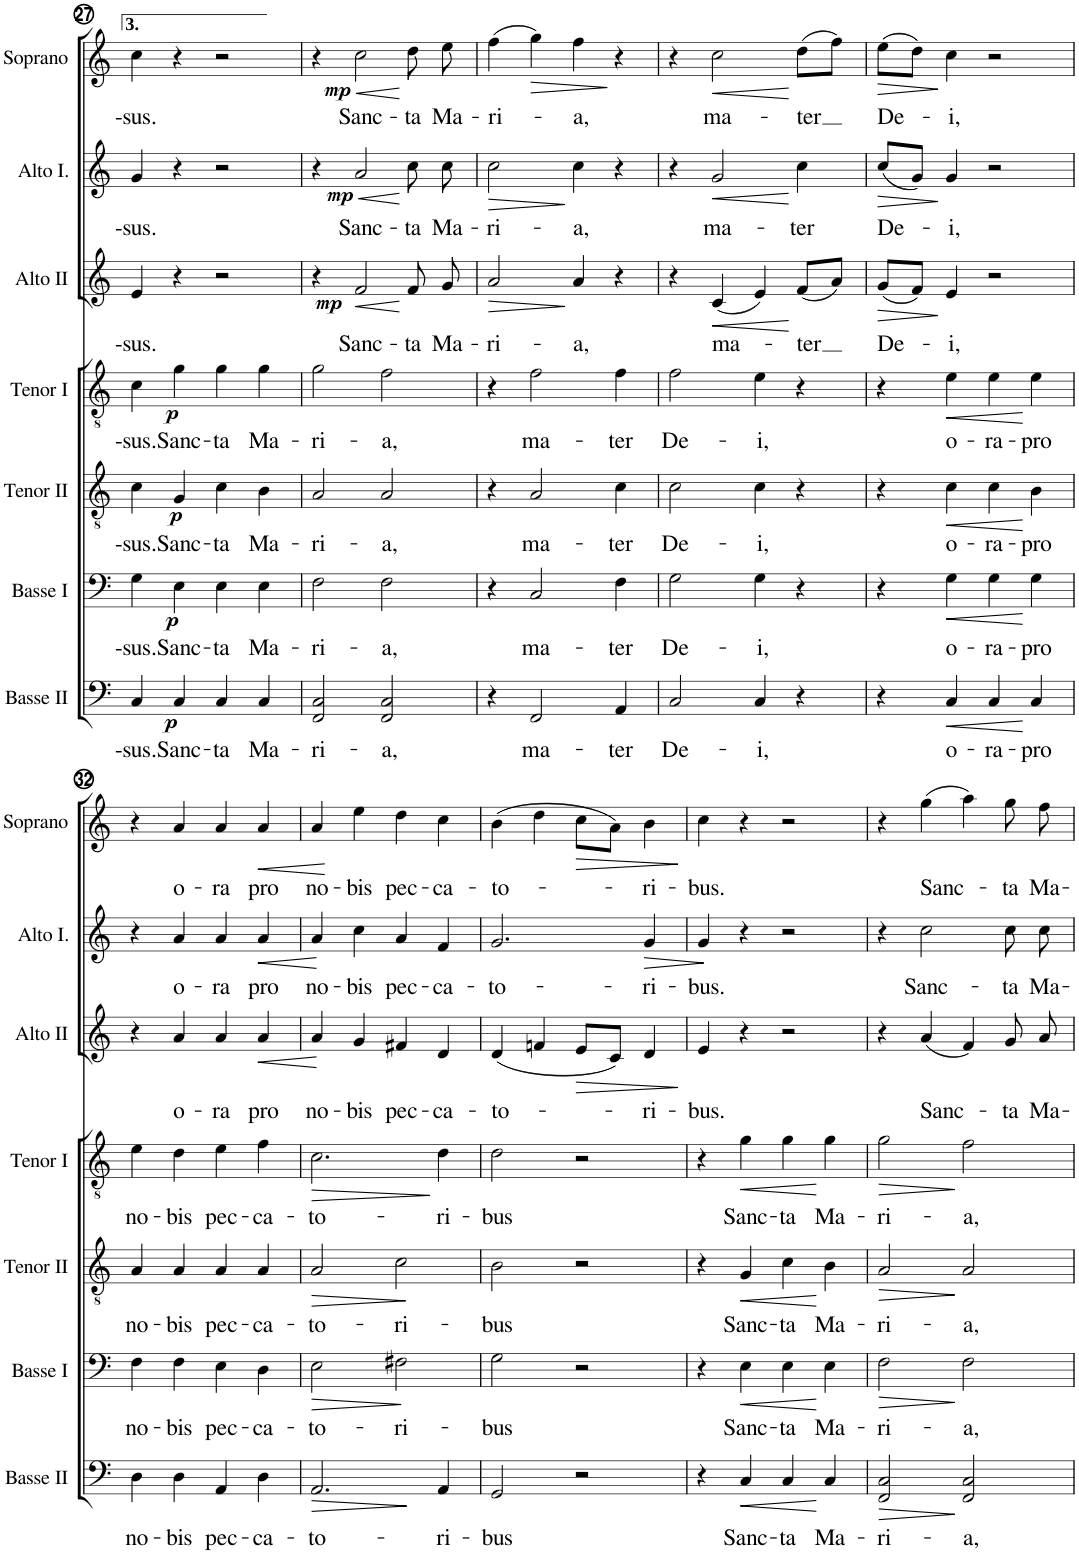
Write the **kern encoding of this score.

**kern	**text	**dynam	**kern	**text	**dynam	**kern	**text	**dynam	**kern	**text	**dynam	**kern	**text	**dynam	**kern	**text	**dynam	**kern	**text	**dynam
*part7	*part7	*part7	*part6	*part6	*part6	*part5	*part5	*part5	*part4	*part4	*part4	*part3	*part3	*part3	*part2	*part2	*part2	*part1	*part1	*part1
*staff7	*staff7	*staff7	*staff6	*staff6	*staff6	*staff5	*staff5	*staff5	*staff4	*staff4	*staff4	*staff3	*staff3	*staff3	*staff2	*staff2	*staff2	*staff1	*staff1	*staff1
*I"Basse II	*	*	*I"Basse I	*	*	*I"Ténor II	*	*	*I"Ténor I	*	*	*I"Alto	*	*	*I"Alto	*	*	*I"Soprano	*	*
*I'Basse II	*	*	*I'Basse I	*	*	*	*	*	*	*	*	*	*	*	*	*	*	*I'Soprano	*	*
!!LO:PB:g=z
*clefF4	*	*	*clefF4	*	*	*clefGv2	*	*	*clefGv2	*	*	*clefG2	*	*	*clefG2	*	*	*clefG2	*	*
*k[]	*	*	*k[]	*	*	*k[]	*	*	*k[]	*	*	*k[]	*	*	*k[]	*	*	*k[]	*	*
*M4/4	*	*	*M4/4	*	*	*M4/4	*	*	*M4/4	*	*	*M4/4	*	*	*M4/4	*	*	*M4/4	*	*
=27	=27	=27	=27	=27	=27	=27	=27	=27	=27	=27	=27	=27	=27	=27	=27	=27	=27	=27	=27	=27
!	!LO:LY:b	!	!	!LO:LY:b	!	!	!LO:LY:b	!	!	!LO:LY:b	!	!	!LO:LY:b	!	!	!LO:LY:b	!	!	!LO:LY:b	!
4C/	-sus.	.	4G\	-sus.	.	4c\	-sus.	.	4c\	-sus.	.	4e/	-sus.	.	4g/	-sus.	.	4cc\	-sus.	.
!	!LO:LY:b	!LO:DY:b	!	!LO:LY:b	!LO:DY:b	!	!LO:LY:b	!LO:DY:b	!	!LO:LY:b	!LO:DY:b	!	!	!	!	!	!	!	!	!
4C/	Sanc-	p	4E\	Sanc-	p	4G/	Sanc-	p	4g\	Sanc-	p	4r	.	.	4r	.	.	4r	.	.
!	!LO:LY:b	!	!	!LO:LY:b	!	!	!LO:LY:b	!	!	!LO:LY:b	!	!	!	!	!	!	!	!	!	!
4C/	-ta	.	4E\	-ta	.	4c\	-ta	.	4g\	-ta	.	2r	.	.	2r	.	.	2r	.	.
!	!LO:LY:b	!	!	!LO:LY:b	!	!	!LO:LY:b	!	!	!LO:LY:b	!	!	!	!	!	!	!	!	!	!
4C/	Ma-	.	4E\	Ma-	.	4B\	Ma-	.	4g\	Ma-	.	.	.	.	.	.	.	.	.	.
=28	=28	=28	=28	=28	=28	=28	=28	=28	=28	=28	=28	=28	=28	=28	=28	=28	=28	=28	=28	=28
!	!LO:LY:b	!	!	!LO:LY:b	!	!	!LO:LY:b	!	!	!LO:LY:b	!	!	!	!	!	!	!	!	!	!
2FF/ 2C/	-ri-	.	2F\	-ri-	.	2A/	-ri-	.	2g\	-ri-	.	4r	.	.	4r	.	.	4r	.	.
!	!	!	!	!	!	!	!	!	!	!	!	!	!LO:LY:b	!LO:HP:b	!	!LO:LY:b	!LO:HP:b	!	!LO:LY:b	!LO:HP:b
!	!	!	!	!	!	!	!	!	!	!	!	!	!	!LO:DY:n=1:b	!	!	!LO:DY:n=1:b	!	!	!LO:DY:n=1:b
.	.	.	.	.	.	.	.	.	.	.	.	2f/	Sanc-	< mp	2a/	Sanc-	< mp	2cc\	Sanc-	< mp
!	!LO:LY:b	!	!	!LO:LY:b	!	!	!LO:LY:b	!	!	!LO:LY:b	!	!	!	!	!	!	!	!	!	!
2FF/ 2C/	-a,	.	2F\	-a,	.	2A/	-a,	.	2f\	-a,	.	.	.	.	.	.	.	.	.	.
!	!	!	!	!	!	!	!	!	!	!	!	!	!LO:LY:b	!	!	!LO:LY:b	!	!	!LO:LY:b	!
.	.	.	.	.	.	.	.	.	.	.	.	8f/	-ta	[	8cc\	-ta	[	8dd\	-ta	[
!	!	!	!	!	!	!	!	!	!	!	!	!	!LO:LY:b	!	!	!LO:LY:b	!	!	!LO:LY:b	!
.	.	.	.	.	.	.	.	.	.	.	.	8g/	Ma-	.	8cc\	Ma-	.	8ee\	Ma-	.
=29	=29	=29	=29	=29	=29	=29	=29	=29	=29	=29	=29	=29	=29	=29	=29	=29	=29	=29	=29	=29
!	!	!	!	!	!	!	!	!	!	!	!	!	!LO:LY:b	!LO:HP:b	!	!LO:LY:b	!LO:HP:b	!	!LO:LY:b	!
4r	.	.	4r	.	.	4r	.	.	4r	.	.	2a/	-ri-	>	2cc\	-ri-	>	(4ff\	-ri-	.
!	!LO:LY:b	!	!	!LO:LY:b	!	!	!LO:LY:b	!	!	!LO:LY:b	!	!	!	!	!	!	!	!	!	!LO:HP:b
2FF/	ma-	.	2C/	ma-	.	2A/	ma-	.	2f\	ma-	.	.	.	.	.	.	.	4gg\)	.	>
!	!	!	!	!	!	!	!	!	!	!	!	!	!LO:LY:b	!	!	!LO:LY:b	!	!	!LO:LY:b	!
.	.	.	.	.	.	.	.	.	.	.	.	4a/	-a,	]	4cc\	-a,	]	4ff\	-a,	.
!	!LO:LY:b	!	!	!LO:LY:b	!	!	!LO:LY:b	!	!	!LO:LY:b	!	!	!	!	!	!	!	!	!	!
4AA/	-ter	.	4F\	-ter	.	4c\	-ter	.	4f\	-ter	.	4r	.	.	4r	.	.	4r	.	]
=30	=30	=30	=30	=30	=30	=30	=30	=30	=30	=30	=30	=30	=30	=30	=30	=30	=30	=30	=30	=30
!	!LO:LY:b	!	!	!LO:LY:b	!	!	!LO:LY:b	!	!	!LO:LY:b	!	!	!	!	!	!	!	!	!	!
2C/	De-	.	2G\	De-	.	2c\	De-	.	2f\	De-	.	4r	.	.	4r	.	.	4r	.	.
!	!	!	!	!	!	!	!	!	!	!	!	!	!LO:LY:b	!LO:HP:b	!	!LO:LY:b	!LO:HP:b	!	!LO:LY:b	!LO:HP:b
.	.	.	.	.	.	.	.	.	.	.	.	(4c/	ma-	<	2g/	ma-	<	2cc\	ma-	<
!	!LO:LY:b	!	!	!LO:LY:b	!	!	!LO:LY:b	!	!	!LO:LY:b	!	!	!	!	!	!	!	!	!	!
4C/	-i,	.	4G\	-i,	.	4c\	-i,	.	4e\	-i,	.	4e/)	.	.	.	.	.	.	.	.
!	!	!	!	!	!	!	!	!	!	!	!	!	!LO:LY:b	!	!	!LO:LY:b	!	!	!LO:LY:b	!
4r	.	.	4r	.	.	4r	.	.	4r	.	.	(8f/L	-ter	[	4cc\	-ter	[	(8dd\L	-ter	[
.	.	.	.	.	.	.	.	.	.	.	.	8a/J)	.	.	.	.	.	8ff\J)	.	.
=31	=31	=31	=31	=31	=31	=31	=31	=31	=31	=31	=31	=31	=31	=31	=31	=31	=31	=31	=31	=31
!	!	!	!	!	!	!	!	!	!	!	!	!	!LO:LY:b	!LO:HP:b	!	!LO:LY:b	!LO:HP:b	!	!LO:LY:b	!LO:HP:b
4r	.	.	4r	.	.	4r	.	.	4r	.	.	(8g/L	De-	>	(8cc/L	De-	>	(8ee\L	De-	>
.	.	.	.	.	.	.	.	.	.	.	.	8f/J)	.	.	8g/J)	.	.	8dd\J)	.	.
!	!LO:LY:b	!LO:HP:b	!	!LO:LY:b	!LO:HP:b	!	!LO:LY:b	!LO:HP:b	!	!LO:LY:b	!LO:HP:b	!	!LO:LY:b	!	!	!LO:LY:b	!	!	!LO:LY:b	!
4C/	o-	<	4G\	o-	<	4c\	o-	<	4e\	o-	<	4e/	-i,	]	4g/	-i,	]	4cc\	-i,	]
!	!LO:LY:b	!	!	!LO:LY:b	!	!	!LO:LY:b	!	!	!LO:LY:b	!	!	!	!	!	!	!	!	!	!
4C/	-ra-	.	4G\	-ra-	.	4c\	-ra-	.	4e\	-ra-	.	2r	.	.	2r	.	.	2r	.	.
!	!LO:LY:b	!	!	!LO:LY:b	!	!	!LO:LY:b	!	!	!LO:LY:b	!	!	!	!	!	!	!	!	!	!
4C/	-pro	[	4G\	-pro	[	4B\	-pro	[	4e\	-pro	[	.	.	.	.	.	.	.	.	.
!!LO:LB:g=z
=32	=32	=32	=32	=32	=32	=32	=32	=32	=32	=32	=32	=32	=32	=32	=32	=32	=32	=32	=32	=32
!	!LO:LY:b	!	!	!LO:LY:b	!	!	!LO:LY:b	!	!	!LO:LY:b	!	!	!	!	!	!	!	!	!	!
4D\	no-	.	4F\	no-	.	4A/	no-	.	4e\	no-	.	4r	.	.	4r	.	.	4r	.	.
!	!LO:LY:b	!	!	!LO:LY:b	!	!	!LO:LY:b	!	!	!LO:LY:b	!	!	!LO:LY:b	!	!	!LO:LY:b	!	!	!LO:LY:b	!
4D\	-bis	.	4F\	-bis	.	4A/	-bis	.	4d\	-bis	.	4a/	o-	.	4a/	o-	.	4a/	o-	.
!	!LO:LY:b	!	!	!LO:LY:b	!	!	!LO:LY:b	!	!	!LO:LY:b	!	!	!LO:LY:b	!	!	!LO:LY:b	!	!	!LO:LY:b	!
4AA/	pec-	.	4E\	pec-	.	4A/	pec-	.	4e\	pec-	.	4a/	-ra	.	4a/	-ra	.	4a/	-ra	.
!	!LO:LY:b	!	!	!LO:LY:b	!	!	!LO:LY:b	!	!	!LO:LY:b	!	!	!LO:LY:b	!LO:HP:b	!	!LO:LY:b	!LO:HP:b	!	!LO:LY:b	!LO:HP:b
4D\	-ca-	.	4D\	-ca-	.	4A/	-ca-	.	4f\	-ca-	.	4a/	pro	<	4a/	pro	<	4a/	pro	<
.	.	.	.	.	.	.	.	.	.	.	.	.	.	[	.	.	[	.	.	[
=33	=33	=33	=33	=33	=33	=33	=33	=33	=33	=33	=33	=33	=33	=33	=33	=33	=33	=33	=33	=33
!	!LO:LY:b	!LO:HP:b	!	!LO:LY:b	!LO:HP:b	!	!LO:LY:b	!LO:HP:b	!	!LO:LY:b	!LO:HP:b	!	!LO:LY:b	!	!	!LO:LY:b	!	!	!LO:LY:b	!
2.AA/	-to-	>	2E\	-to-	>	2A/	-to-	>	2.c\	-to-	>	4a/	no-	.	4a/	no-	.	4a/	no-	.
!	!	!	!	!	!	!	!	!	!	!	!	!	!LO:LY:b	!	!	!LO:LY:b	!	!	!LO:LY:b	!
.	.	.	.	.	.	.	.	.	.	.	.	4g/	-bis	.	4cc\	-bis	.	4ee\	-bis	.
!	!	!	!	!LO:LY:b	!	!	!LO:LY:b	!	!	!	!	!	!LO:LY:b	!	!	!LO:LY:b	!	!	!LO:LY:b	!
.	.	.	2F#X\	-ri-	.	2c\	-ri-	.	.	.	.	4f#X/	pec-	.	4a/	pec-	.	4dd\	pec-	.
!	!LO:LY:b	!	!	!	!	!	!	!	!	!LO:LY:b	!	!	!LO:LY:b	!	!	!LO:LY:b	!	!	!LO:LY:b	!
4AA/	-ri-	.	.	.	.	.	.	.	4d\	-ri-	]	4d/	-ca-	.	4f/	-ca-	.	4cc\	-ca-	.
.	.	]	.	.	]	.	.	]	.	.	.	.	.	.	.	.	.	.	.	.
=34	=34	=34	=34	=34	=34	=34	=34	=34	=34	=34	=34	=34	=34	=34	=34	=34	=34	=34	=34	=34
!	!LO:LY:b	!	!	!LO:LY:b	!	!	!LO:LY:b	!	!	!LO:LY:b	!	!	!LO:LY:b	!	!	!LO:LY:b	!	!	!LO:LY:b	!
2GG/	-bus	.	2G\	-bus	.	2B\	-bus	.	2d\	-bus	.	(4d/	-to-	.	2.g/	-to-	.	(4b\	-to-	.
.	.	.	.	.	.	.	.	.	.	.	.	4fn/	.	.	.	.	.	4dd\	.	.
!	!	!	!	!	!	!	!	!	!	!	!	!	!	!LO:HP:b	!	!	!	!	!	!LO:HP:b
2r	.	.	2r	.	.	2r	.	.	2r	.	.	8e/L	.	>	.	.	.	8cc\L	.	>
.	.	.	.	.	.	.	.	.	.	.	.	8c/J)	.	.	.	.	.	8a\J)	.	.
!	!	!	!	!	!	!	!	!	!	!	!	!	!LO:LY:b	!	!	!LO:LY:b	!LO:HP:b	!	!LO:LY:b	!
.	.	.	.	.	.	.	.	.	.	.	.	4d/	-ri-	.	4g/	-ri-	>	4b\	-ri-	.
.	.	.	.	.	.	.	.	.	.	.	.	.	.	]	.	.	]	.	.	]
=35	=35	=35	=35	=35	=35	=35	=35	=35	=35	=35	=35	=35	=35	=35	=35	=35	=35	=35	=35	=35
!	!	!	!	!	!	!	!	!	!	!	!	!	!LO:LY:b	!	!	!LO:LY:b	!	!	!LO:LY:b	!
4r	.	.	4r	.	.	4r	.	.	4r	.	.	4e/	-bus.	.	4g/	-bus.	.	4cc\	-bus.	.
!	!LO:LY:b	!LO:HP:b	!	!LO:LY:b	!LO:HP:b	!	!LO:LY:b	!LO:HP:b	!	!LO:LY:b	!LO:HP:b	!	!	!	!	!	!	!	!	!
4C/	Sanc-	<	4E\	Sanc-	<	4G/	Sanc-	<	4g\	Sanc-	<	4r	.	.	4r	.	.	4r	.	.
!	!LO:LY:b	!	!	!LO:LY:b	!	!	!LO:LY:b	!	!	!LO:LY:b	!	!	!	!	!	!	!	!	!	!
4C/	-ta	.	4E\	-ta	.	4c\	-ta	.	4g\	-ta	.	2r	.	.	2r	.	.	2r	.	.
!	!LO:LY:b	!	!	!LO:LY:b	!	!	!LO:LY:b	!	!	!LO:LY:b	!	!	!	!	!	!	!	!	!	!
4C/	Ma-	[	4E\	Ma-	[	4B\	Ma-	[	4g\	Ma-	[	.	.	.	.	.	.	.	.	.
=36	=36	=36	=36	=36	=36	=36	=36	=36	=36	=36	=36	=36	=36	=36	=36	=36	=36	=36	=36	=36
!	!LO:LY:b	!LO:HP:b	!	!LO:LY:b	!LO:HP:b	!	!LO:LY:b	!LO:HP:b	!	!LO:LY:b	!LO:HP:b	!	!	!	!	!	!	!	!	!
2FF/ 2C/	-ri-	>	2F\	-ri-	>	2A/	-ri-	>	2g\	-ri-	>	4r	.	.	4r	.	.	4r	.	.
!	!	!	!	!	!	!	!	!	!	!	!	!	!LO:LY:b	!	!	!LO:LY:b	!	!	!LO:LY:b	!
.	.	.	.	.	.	.	.	.	.	.	.	(4a/	Sanc-	.	2cc\	Sanc-	.	(4gg\	Sanc-	.
!	!LO:LY:b	!	!	!LO:LY:b	!	!	!LO:LY:b	!	!	!LO:LY:b	!	!	!	!	!	!	!	!	!	!
2FF/ 2C/	-a,	]	2F\	-a,	]	2A/	-a,	]	2f\	-a,	]	4f/)	.	.	.	.	.	4aa\)	.	.
!	!	!	!	!	!	!	!	!	!	!	!	!	!LO:LY:b	!	!	!LO:LY:b	!	!	!LO:LY:b	!
.	.	.	.	.	.	.	.	.	.	.	.	8g/	-ta	.	8cc\	-ta	.	8gg\	-ta	.
!	!	!	!	!	!	!	!	!	!	!	!	!	!LO:LY:b	!	!	!LO:LY:b	!	!	!LO:LY:b	!
.	.	.	.	.	.	.	.	.	.	.	.	8a/	Ma-	.	8cc\	Ma-	.	8ff\	Ma-	.
=	=	=	=	=	=	=	=	=	=	=	=	=	=	=	=	=	=	=	=	=
*-	*-	*-	*-	*-	*-	*-	*-	*-	*-	*-	*-	*-	*-	*-	*-	*-	*-	*-	*-	*-
